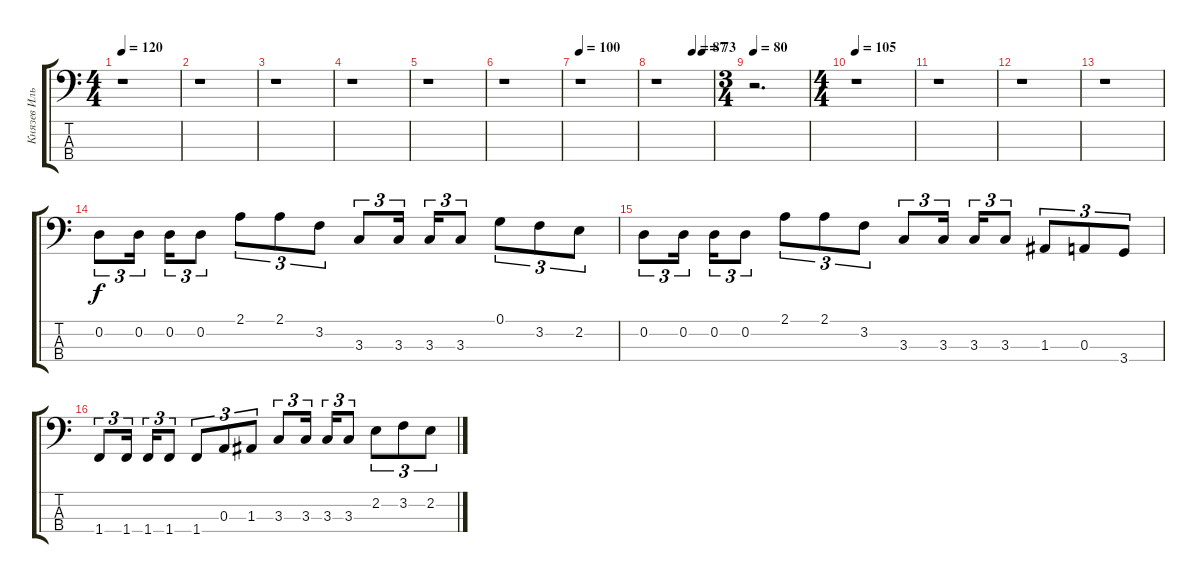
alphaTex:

\track ("Князев Илья" "Князев Иль") {instrument electricbasspick}
\staff {score tabs}
\tuning (G2 D2 A1 E1) {hide}
\ts (4 4)
\tempo 120
\clef f4
\ks c
r.1{dy f} |
r.1 |
r.1 |
r.1 |
r.1 |
r.1 |
\tempo 100
r.1 |
\tempo (87 0.6458333333333334)
\tempo (73 0.8125)
r.1 |
\ts (3 4)
\tempo 60
\tempo 80
r.2{d} |
\ts (4 4)
\tempo 105
r.1 |
r.1 |
r.1 |
r.1 |
0.2.8{tu (3 2)} 0.2.16{tu (3 2)} 0.2.16{tu (3 2)} 0.2.8{tu (3 2)} 2.1.8{tu (3 2)} 2.1.8{tu (3 2)} 3.2.8{tu (3 2)} 3.3.8{tu (3 2)} 3.3.16{tu (3 2)} 3.3.16{tu (3 2)} 3.3.8{tu (3 2)} 0.1.8{tu (3 2)} 3.2.8{tu (3 2)} 2.2.8{tu (3 2)} |
0.2.8{tu (3 2)} 0.2.16{tu (3 2)} 0.2.16{tu (3 2)} 0.2.8{tu (3 2)} 2.1.8{tu (3 2)} 2.1.8{tu (3 2)} 3.2.8{tu (3 2)} 3.3.8{tu (3 2)} 3.3.16{tu (3 2)} 3.3.16{tu (3 2)} 3.3.8{tu (3 2)} 1.3.8{tu (3 2)} 0.3.8{tu (3 2)} 3.4.8{tu (3 2)} |
1.4.8{tu (3 2)} 1.4.16{tu (3 2)} 1.4.16{tu (3 2)} 1.4.8{tu (3 2)} 1.4.8{tu (3 2)} 0.3.8{tu (3 2)} 1.3.8{tu (3 2)} 3.3.8{tu (3 2)} 3.3.16{tu (3 2)} 3.3.16{tu (3 2)} 3.3.8{tu (3 2)} 2.2.8{tu (3 2)} 3.2.8{tu (3 2)} 2.2.8{tu (3 2)}
